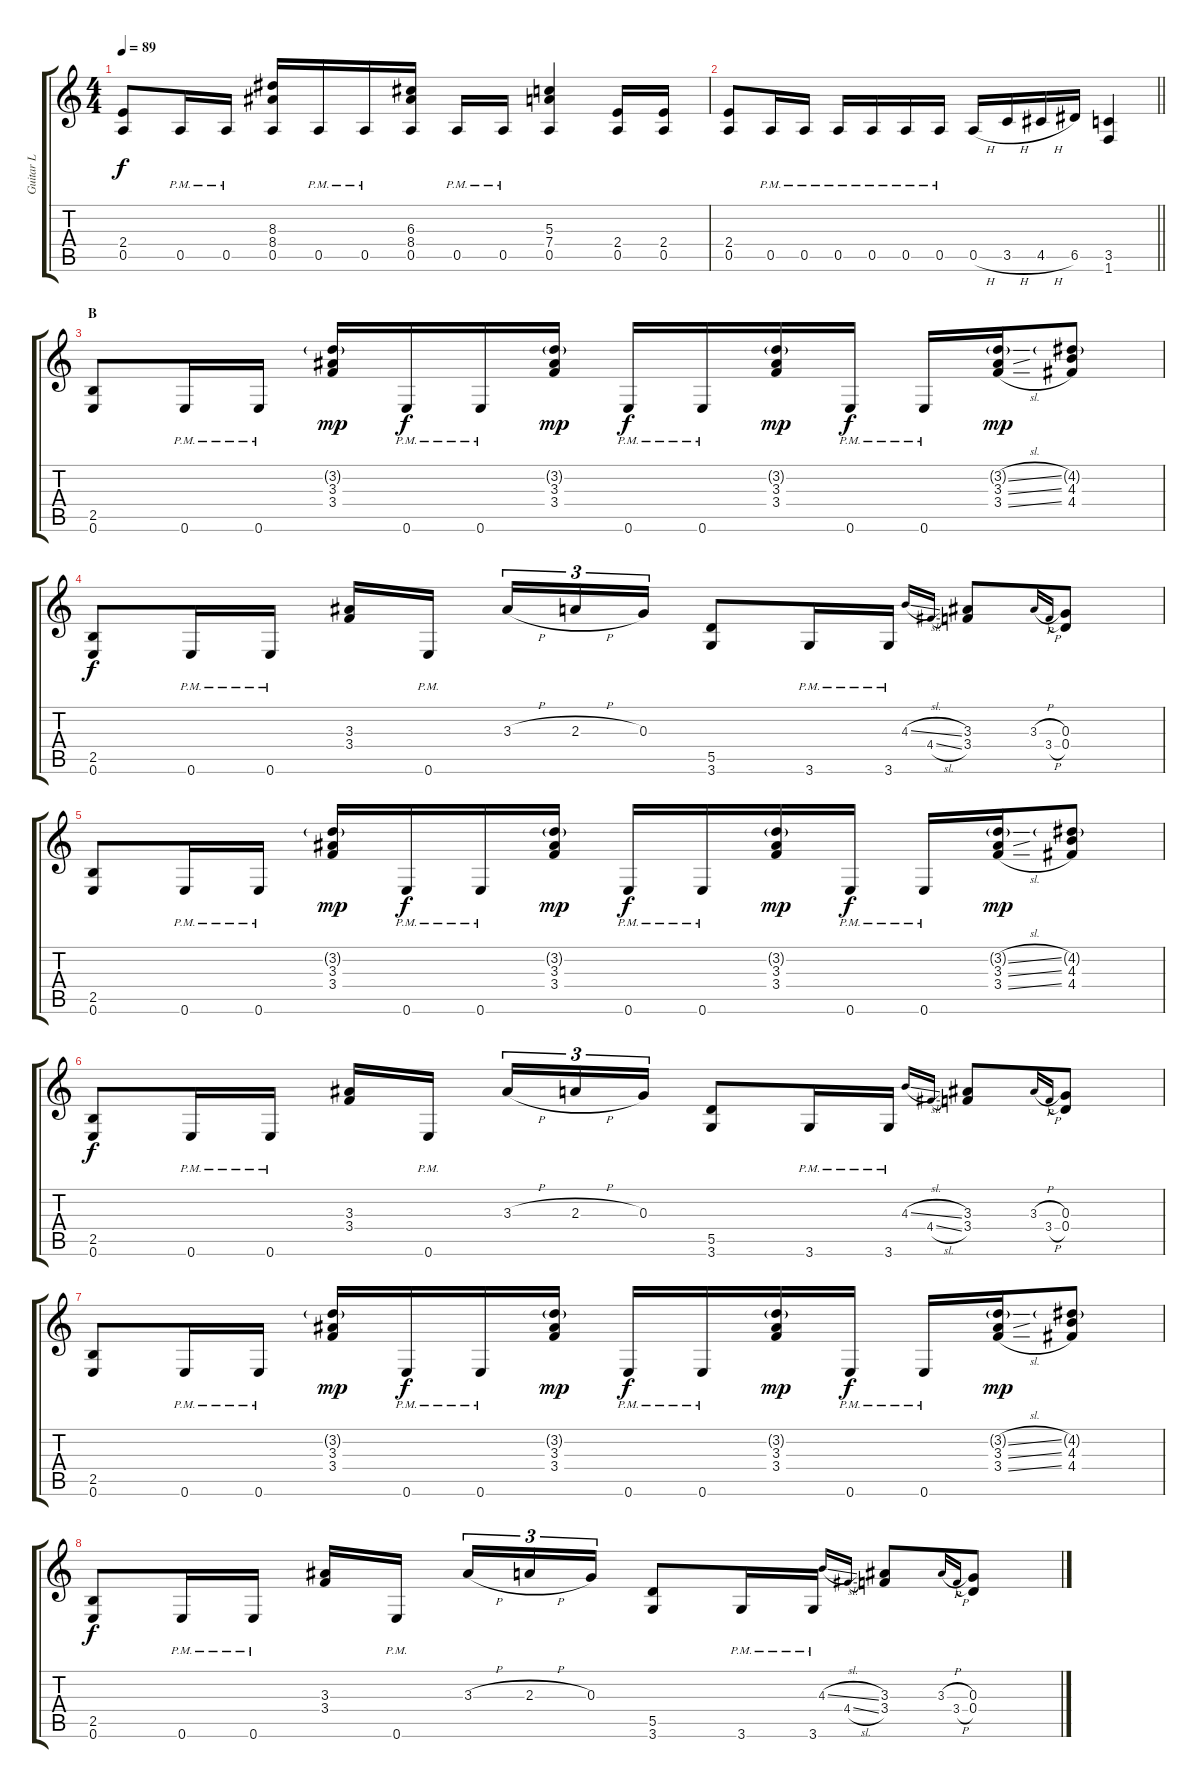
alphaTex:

\track ("Guitar L" "Guitar L") {instrument distortionguitar}
\staff {score tabs}
\tuning (E4 B3 G3 D3 A2 E2) {hide}
\ts (4 4)
\tempo 89
\clef g2
\ks c
(2.4 0.5).8{dy f} 0.5{pm}.16 0.5{pm}.16 (8.3 8.4 0.5).16 0.5{pm}.16 0.5{pm}.16 (6.3 8.4 0.5).16 0.5{pm}.16 0.5{pm}.16 (5.3 7.4 0.5).4 (2.4 0.5).16 (2.4 0.5).16 |
\barLineRight lightlight
(2.4 0.5).8 0.5{pm}.16 0.5{pm}.16 0.5{pm}.16 0.5{pm}.16 0.5{pm}.16 0.5{pm}.16 0.5{h}.16 3.5{h}.16 4.5{h}.16 6.5.16 (3.5 1.6).4 |
\section ("" "B")
(2.5 0.6).8 0.6{pm}.16 0.6{pm}.16 (3.2{g} 3.3 3.4).16{dy mp} 0.6{pm}.16{dy f} 0.6{pm}.16 (3.2{g} 3.3 3.4).16{dy mp} 0.6{pm}.16{dy f} 0.6{pm}.16 (3.2{g} 3.3 3.4).16{dy mp} 0.6{pm}.16{dy f} 0.6{pm}.16 (3.2{sl g} 3.3{sl} 3.4{sl}).16{dy mp} (4.2{g} 4.3 4.4).8 |
(2.5 0.6).8{dy f} 0.6{pm}.16 0.6{pm}.16 (3.3 3.4).16 0.6{pm}.16{beam splitsecondary} 3.3{h}.16{tu (3 2)} 2.3{h}.16{tu (3 2)} 0.3.16{tu (3 2)} (5.5 3.6).8 3.6{pm}.16 3.6{pm}.16 4.3{sl}.16{gr onbeat} 4.4{sl}.16{gr onbeat} (3.3 3.4).8 3.3{h}.16{gr onbeat} 3.4{h}.16{gr onbeat} (0.3 0.4).8 |
(2.5 0.6).8 0.6{pm}.16 0.6{pm}.16 (3.2{g} 3.3 3.4).16{dy mp} 0.6{pm}.16{dy f} 0.6{pm}.16 (3.2{g} 3.3 3.4).16{dy mp} 0.6{pm}.16{dy f} 0.6{pm}.16 (3.2{g} 3.3 3.4).16{dy mp} 0.6{pm}.16{dy f} 0.6{pm}.16 (3.2{sl g} 3.3{sl} 3.4{sl}).16{dy mp} (4.2{g} 4.3 4.4).8 |
(2.5 0.6).8{dy f} 0.6{pm}.16 0.6{pm}.16 (3.3 3.4).16 0.6{pm}.16{beam splitsecondary} 3.3{h}.16{tu (3 2)} 2.3{h}.16{tu (3 2)} 0.3.16{tu (3 2)} (5.5 3.6).8 3.6{pm}.16 3.6{pm}.16 4.3{sl}.16{gr onbeat} 4.4{sl}.16{gr onbeat} (3.3 3.4).8 3.3{h}.16{gr onbeat} 3.4{h}.16{gr onbeat} (0.3 0.4).8 |
(2.5 0.6).8 0.6{pm}.16 0.6{pm}.16 (3.2{g} 3.3 3.4).16{dy mp} 0.6{pm}.16{dy f} 0.6{pm}.16 (3.2{g} 3.3 3.4).16{dy mp} 0.6{pm}.16{dy f} 0.6{pm}.16 (3.2{g} 3.3 3.4).16{dy mp} 0.6{pm}.16{dy f} 0.6{pm}.16 (3.2{sl g} 3.3{sl} 3.4{sl}).16{dy mp} (4.2{g} 4.3 4.4).8 |
(2.5 0.6).8{dy f} 0.6{pm}.16 0.6{pm}.16 (3.3 3.4).16 0.6{pm}.16{beam splitsecondary} 3.3{h}.16{tu (3 2)} 2.3{h}.16{tu (3 2)} 0.3.16{tu (3 2)} (5.5 3.6).8 3.6{pm}.16 3.6{pm}.16 4.3{sl}.16{gr onbeat} 4.4{sl}.16{gr onbeat} (3.3 3.4).8 3.3{h}.16{gr onbeat} 3.4{h}.16{gr onbeat} (0.3 0.4).8
